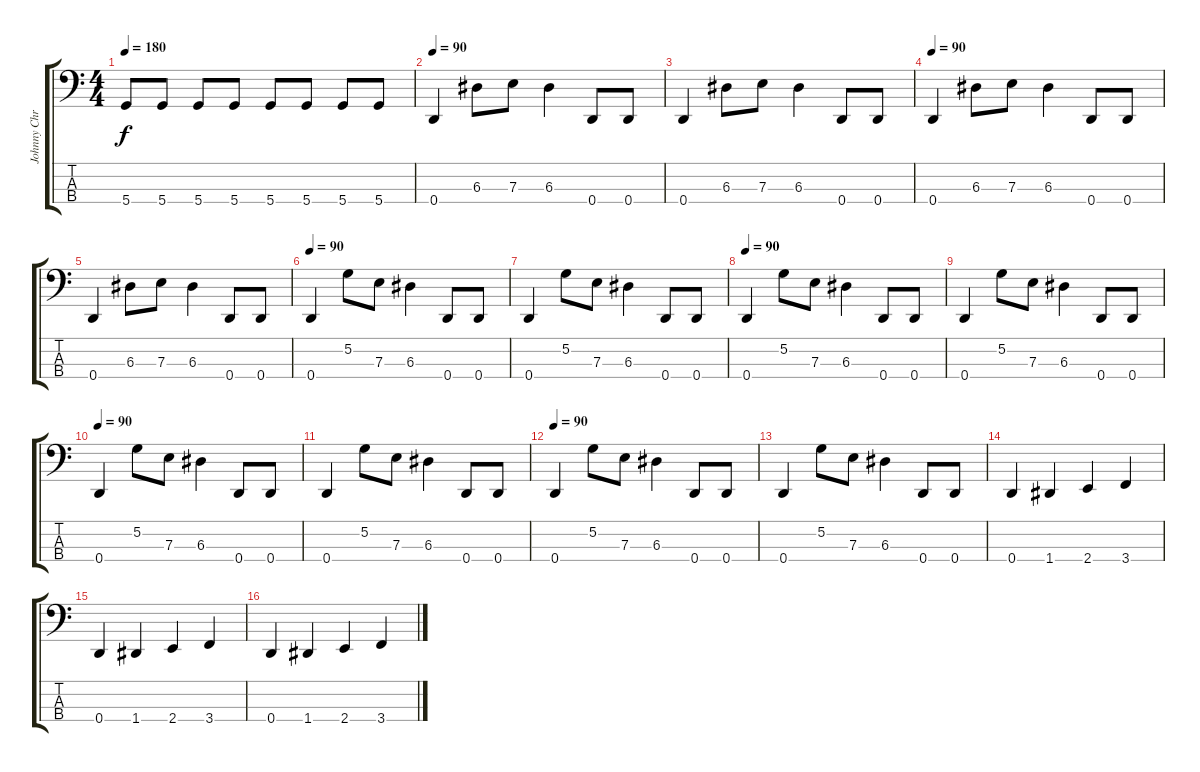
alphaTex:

\track ("Johnny Christ" "Johnny Chr") {instrument electricbasspick}
\staff {score tabs}
\tuning (G2 D2 A1 D1) {hide}
\ts (4 4)
\tempo 180
\clef f4
\ks c
5.4.8{dy f} 5.4.8 5.4.8 5.4.8 5.4.8 5.4.8 5.4.8 5.4.8 |
\tempo 90
0.4.4 6.3.8 7.3.8 6.3.4 0.4.8 0.4.8 |
0.4.4 6.3.8 7.3.8 6.3.4 0.4.8 0.4.8 |
\tempo 90
0.4.4 6.3.8 7.3.8 6.3.4 0.4.8 0.4.8 |
0.4.4 6.3.8 7.3.8 6.3.4 0.4.8 0.4.8 |
\tempo 90
0.4.4 5.2.8 7.3.8 6.3.4 0.4.8 0.4.8 |
0.4.4 5.2.8 7.3.8 6.3.4 0.4.8 0.4.8 |
\tempo 90
0.4.4 5.2.8 7.3.8 6.3.4 0.4.8 0.4.8 |
0.4.4 5.2.8 7.3.8 6.3.4 0.4.8 0.4.8 |
\tempo 90
0.4.4 5.2.8 7.3.8 6.3.4 0.4.8 0.4.8 |
0.4.4 5.2.8 7.3.8 6.3.4 0.4.8 0.4.8 |
\tempo 90
0.4.4 5.2.8 7.3.8 6.3.4 0.4.8 0.4.8 |
0.4.4 5.2.8 7.3.8 6.3.4 0.4.8 0.4.8 |
0.4.4 1.4.4 2.4.4 3.4.4 |
0.4.4 1.4.4 2.4.4 3.4.4 |
0.4.4 1.4.4 2.4.4 3.4.4
